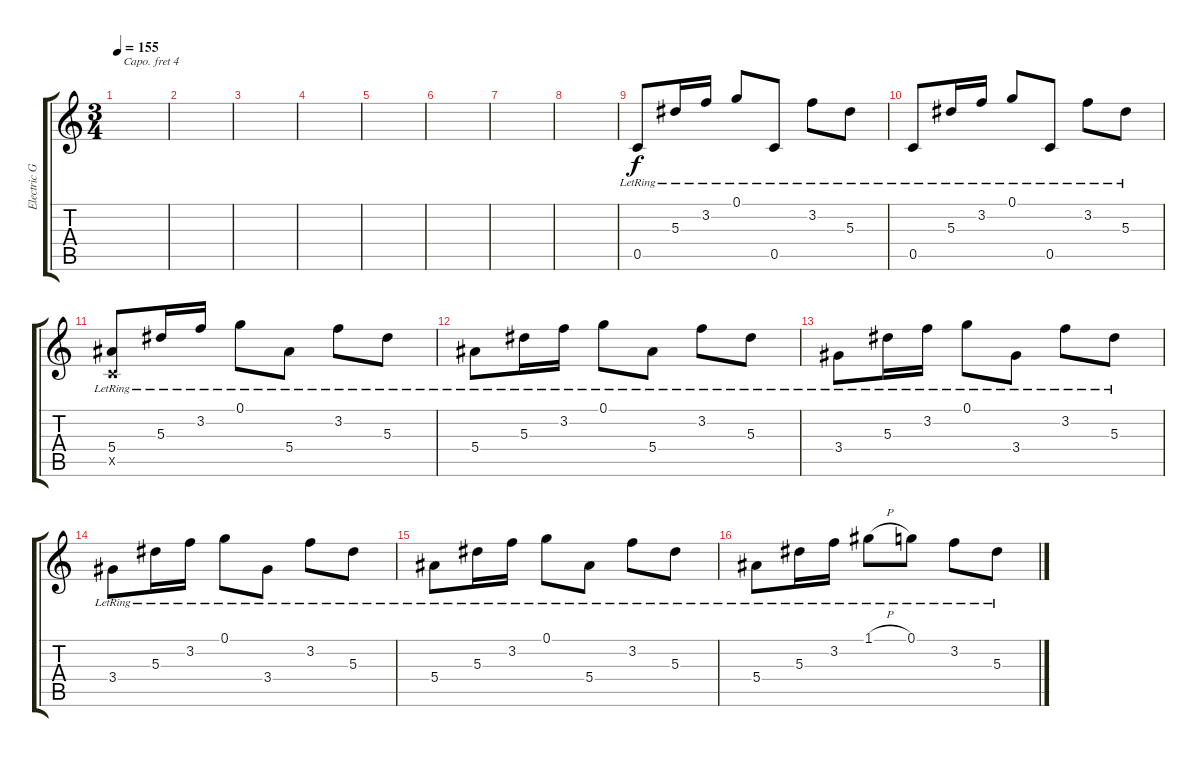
\track ("Electric Guitar" "Electric G") {instrument electricguitarclean}
\staff {score tabs}
\capo 4
\tuning (Eb4 Bb3 Gb3 Db3 Ab2 Eb2) {hide}
\ts (3 4)
\tempo 155
\clef g2
\ks c
|
|
|
|
|
|
|
|
0.5{lr}.8 5.3{lr}.16 3.2{lr}.16 0.1{lr}.8 0.5{lr}.8 3.2{lr}.8 5.3{lr}.8 |
0.5{lr}.8 5.3{lr}.16 3.2{lr}.16 0.1{lr}.8 0.5{lr}.8 3.2{lr}.8 5.3{lr}.8 |
(5.4{lr} 0.5{x}).8 5.3{lr}.16 3.2{lr}.16 0.1{lr}.8 5.4{lr}.8 3.2{lr}.8 5.3{lr}.8 |
5.4{lr}.8 5.3{lr}.16 3.2{lr}.16 0.1{lr}.8 5.4{lr}.8 3.2{lr}.8 5.3{lr}.8 |
3.4{lr}.8 5.3{lr}.16 3.2{lr}.16 0.1{lr}.8 3.4{lr}.8 3.2{lr}.8 5.3{lr}.8 |
3.4{lr}.8 5.3{lr}.16 3.2{lr}.16 0.1{lr}.8 3.4{lr}.8 3.2{lr}.8 5.3{lr}.8 |
5.4{lr}.8 5.3{lr}.16 3.2{lr}.16 0.1{lr}.8 5.4{lr}.8 3.2{lr}.8 5.3{lr}.8 |
5.4{lr}.8 5.3{lr}.16 3.2{lr}.16 1.1{h lr}.8 0.1{lr}.8 3.2{lr}.8 5.3{lr}.8
